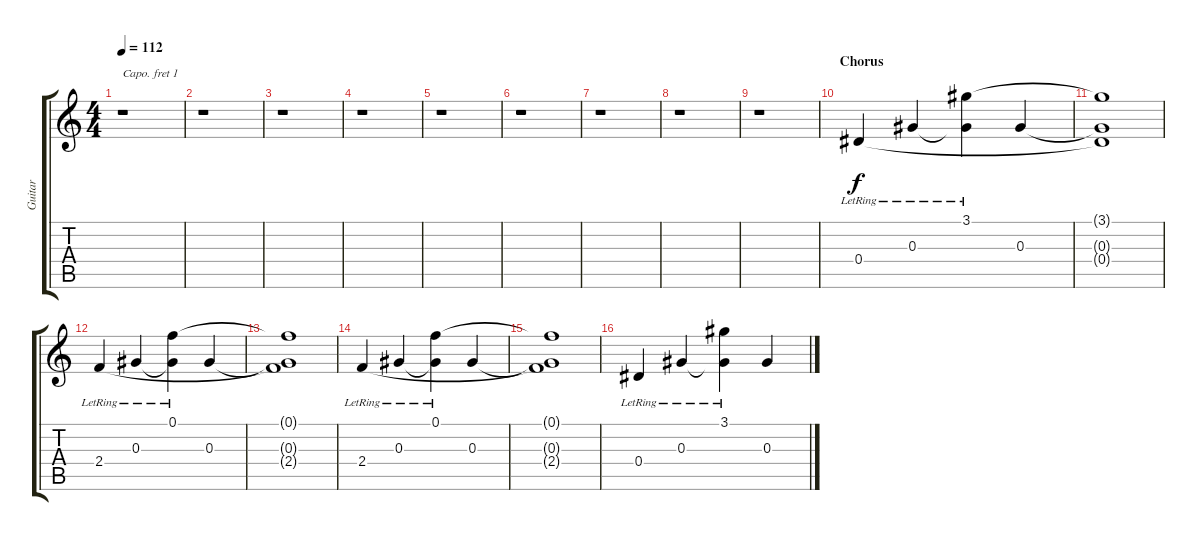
\track ("Guitar" "Guitar") {instrument acousticguitarsteel}
\staff {score tabs}
\capo 1
\tuning (E4 B3 G3 D3 A2 E2) {hide}
\ts (4 4)
\tempo 112
\clef g2
\ks c
r.1{dy f} |
r.1 |
r.1 |
r.1 |
r.1 |
r.1 |
r.1 |
r.1 |
r.1 |
\section ("" "Chorus")
0.4{lr}.4{volume 13} 0.3{lr}.4 (3.1{lr} 0.3{t}).4 0.3.4 |
(3.1{t} 0.3{t} 0.4{t}).1 |
2.4{lr}.4 0.3{lr}.4 (0.1{lr} 0.3{t}).4 0.3.4 |
(0.1{t} 0.3{t} 2.4{t}).1 |
2.4{lr}.4 0.3{lr}.4 (0.1{lr} 0.3{t}).4 0.3.4 |
(0.1{t} 0.3{t} 2.4{t}).1 |
0.4{lr}.4 0.3{lr}.4 (3.1{lr} 0.3{t}).4 0.3.4
